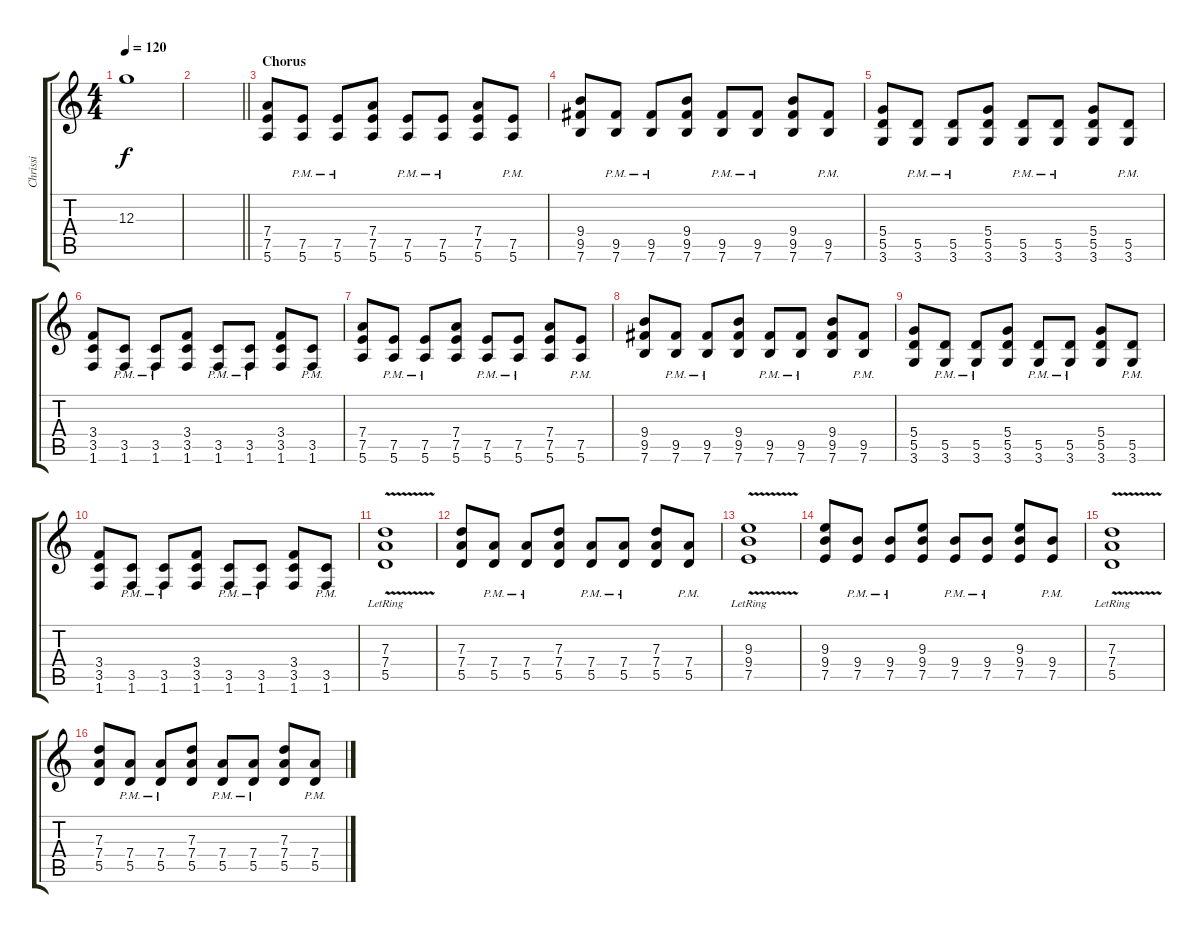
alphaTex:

\track ("Chrissi" "Chrissi") {instrument acousticguitarsteel}
\staff {score tabs}
\tuning (E4 B3 G3 D3 A2 E2) {hide}
\ts (4 4)
\tempo 120
\clef g2
\ks c
12.3{t}.1{dy f} |
\barLineRight lightlight
|
\section ("" "Chorus")
(7.4 7.5 5.6).8{volume 11 instrument distortionguitar} (7.5{pm} 5.6{pm}).8 (7.5{pm} 5.6{pm}).8 (7.4 7.5 5.6).8 (7.5{pm} 5.6{pm}).8 (7.5{pm} 5.6{pm}).8 (7.4 7.5 5.6).8 (7.5{pm} 5.6{pm}).8 |
(9.4 9.5 7.6).8 (9.5{pm} 7.6{pm}).8 (9.5{pm} 7.6{pm}).8 (9.4 9.5 7.6).8 (9.5{pm} 7.6{pm}).8 (9.5{pm} 7.6{pm}).8 (9.4 9.5 7.6).8 (9.5{pm} 7.6{pm}).8 |
(5.4 5.5 3.6).8 (5.5{pm} 3.6{pm}).8 (5.5{pm} 3.6{pm}).8 (5.4 5.5 3.6).8 (5.5{pm} 3.6{pm}).8 (5.5{pm} 3.6{pm}).8 (5.4 5.5 3.6).8 (5.5{pm} 3.6{pm}).8 |
(3.4 3.5 1.6).8 (3.5{pm} 1.6{pm}).8 (3.5{pm} 1.6{pm}).8 (3.4 3.5 1.6).8 (3.5{pm} 1.6{pm}).8 (3.5{pm} 1.6{pm}).8 (3.4 3.5 1.6).8 (3.5{pm} 1.6{pm}).8 |
(7.4 7.5 5.6).8 (7.5{pm} 5.6{pm}).8 (7.5{pm} 5.6{pm}).8 (7.4 7.5 5.6).8 (7.5{pm} 5.6{pm}).8 (7.5{pm} 5.6{pm}).8 (7.4 7.5 5.6).8 (7.5{pm} 5.6{pm}).8 |
(9.4 9.5 7.6).8 (9.5{pm} 7.6{pm}).8 (9.5{pm} 7.6{pm}).8 (9.4 9.5 7.6).8 (9.5{pm} 7.6{pm}).8 (9.5{pm} 7.6{pm}).8 (9.4 9.5 7.6).8 (9.5{pm} 7.6{pm}).8 |
(5.4 5.5 3.6).8 (5.5{pm} 3.6{pm}).8 (5.5{pm} 3.6{pm}).8 (5.4 5.5 3.6).8 (5.5{pm} 3.6{pm}).8 (5.5{pm} 3.6{pm}).8 (5.4 5.5 3.6).8 (5.5{pm} 3.6{pm}).8 |
(3.4 3.5 1.6).8 (3.5{pm} 1.6{pm}).8 (3.5{pm} 1.6{pm}).8 (3.4 3.5 1.6).8 (3.5{pm} 1.6{pm}).8 (3.5{pm} 1.6{pm}).8 (3.4 3.5 1.6).8 (3.5{pm} 1.6{pm}).8 |
(7.3{v lr} 7.4{v} 5.5{v}).1 |
(7.3 7.4 5.5).8 (7.4 5.5{pm}).8 (7.4 5.5{pm}).8 (7.3 7.4 5.5).8 (7.4 5.5{pm}).8 (7.4 5.5{pm}).8 (7.3 7.4 5.5).8 (7.4 5.5{pm}).8 |
(9.3{v lr} 9.4{v} 7.5{v}).1 |
(9.3 9.4 7.5).8 (9.4 7.5{pm}).8 (9.4 7.5{pm}).8 (9.3 9.4 7.5).8 (9.4 7.5{pm}).8 (9.4 7.5{pm}).8 (9.3 9.4 7.5).8 (9.4 7.5{pm}).8 |
(7.3{v lr} 7.4{v} 5.5{v}).1 |
(7.3 7.4 5.5).8 (7.4 5.5{pm}).8 (7.4 5.5{pm}).8 (7.3 7.4 5.5).8 (7.4 5.5{pm}).8 (7.4 5.5{pm}).8 (7.3 7.4 5.5).8 (7.4 5.5{pm}).8
